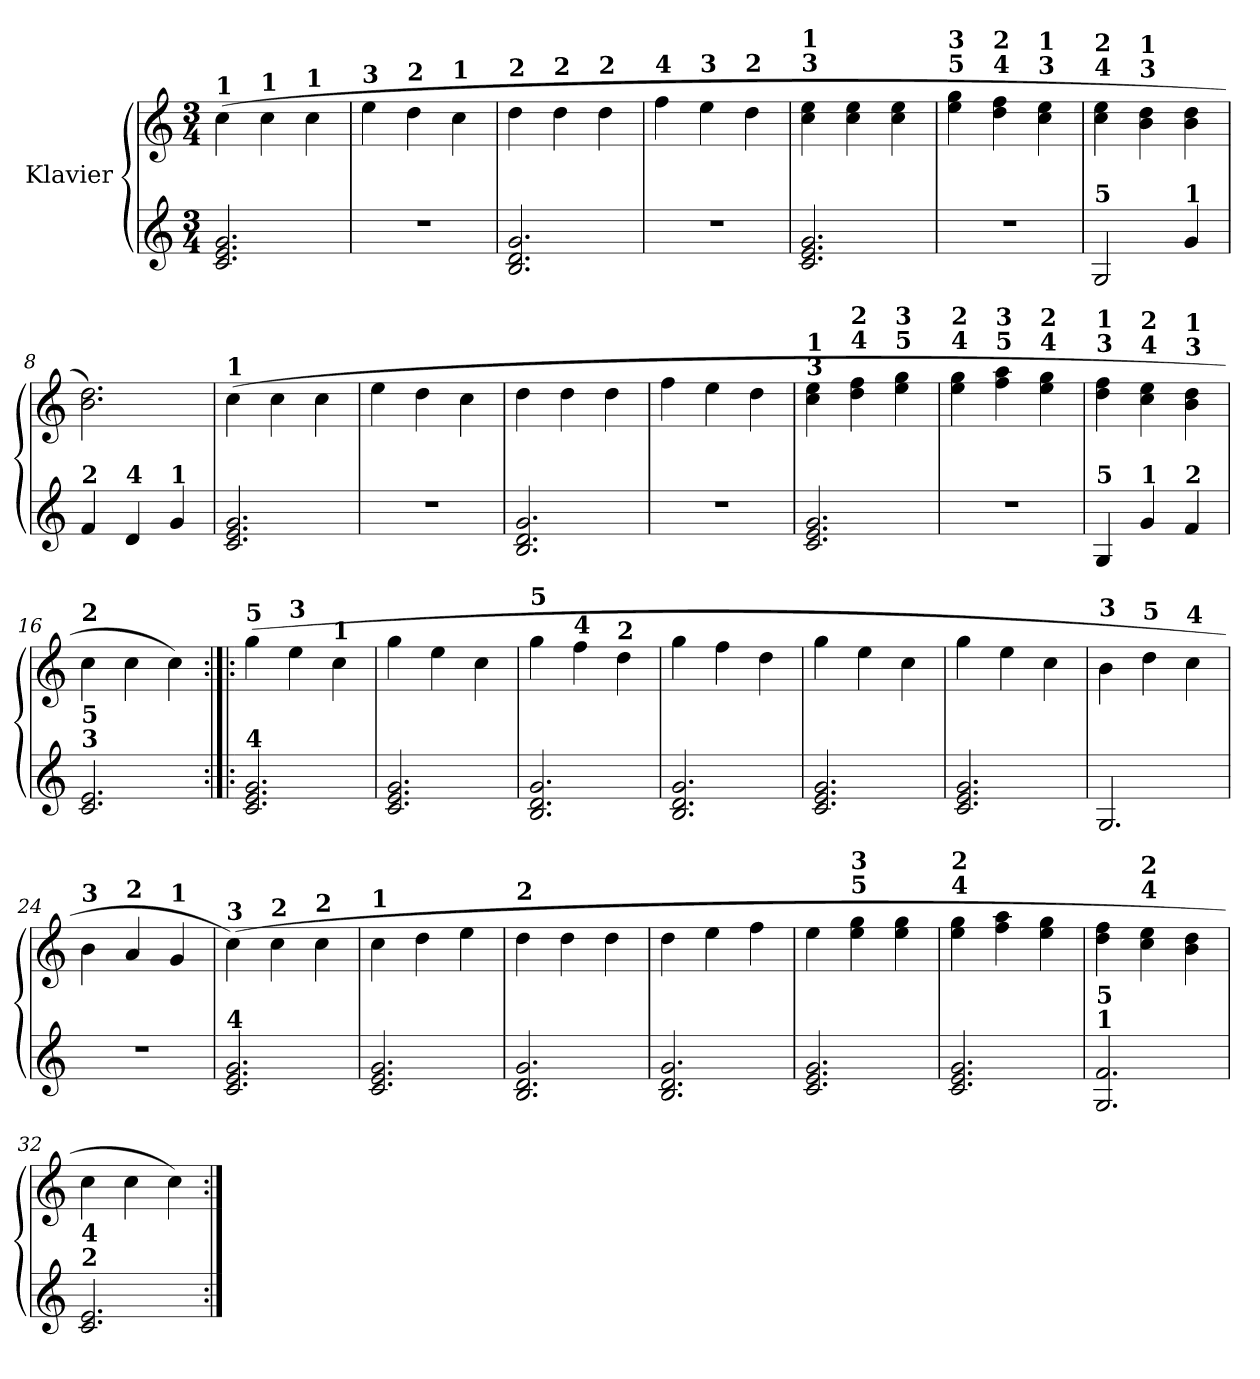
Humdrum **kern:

**kern	**kern
*part1	*part1
*staff2	*staff1
*I"Klavier	*
!!LO:PB:g=z
*clefG2	*clefG2
*k[]	*k[]
*C:	*C:
*M3/4	*M3/4
=1	=1
!	!LO:TX:a:B:t=1
2.ci/ 2.ei 2.gi	(4cci\
!	!LO:TX:a:B:t=1
.	4cci\
!	!LO:TX:a:B:t=1
.	4cci\
=2	=2
!	!LO:TX:a:B:t=3
!LO:N:vis=1	!
2.r	4eei\
!	!LO:TX:a:B:t=2
.	4ddi\
!	!LO:TX:a:B:t=1
.	4cci\
=3	=3
!	!LO:TX:a:B:t=2
2.Bi/ 2.di 2.gi	4ddi\
!	!LO:TX:a:B:t=2
.	4ddi\
!	!LO:TX:a:B:t=2
.	4ddi\
=4	=4
!	!LO:TX:a:B:t=4
!LO:N:vis=1	!
2.r	4ffi\
!	!LO:TX:a:B:t=3
.	4eei\
!	!LO:TX:a:B:t=2
.	4ddi\
=5	=5
!	!LO:TX:a:B:t=3
!	!LO:TX:B:t=1
2.ci/ 2.ei 2.gi	4cci\ 4eei
.	4cci\ 4eei
.	4cci\ 4eei
=6	=6
!	!LO:TX:a:B:t=5
!	!LO:TX:B:t=3
!LO:N:vis=1	!
2.r	4eei\ 4ggi
!	!LO:TX:a:B:t=4
!	!LO:TX:B:t=2
.	4ddi\ 4ffi
!	!LO:TX:a:B:t=3
!	!LO:TX:B:t=1
.	4cci\ 4eei
=7	=7
!	!LO:TX:a:B:t=4
!	!LO:TX:B:t=2
!LO:TX:a:B:t=5	!
2Gi/	4cci\ 4eei
!	!LO:TX:a:B:t=3
!	!LO:TX:B:t=1
.	4bi\ 4ddi
!LO:TX:a:B:t=1	!
4gi/	4bi\ 4ddi
=8	=8
!LO:TX:a:B:t=2	!
4fi/	2.bi\ 2.ddi)
!LO:TX:a:B:t=4	!
4di/	.
!LO:TX:a:B:t=1	!
4gi/	.
!!LO:LB:g=z
=9	=9
!	!LO:TX:a:B:t=1
2.ci/ 2.ei 2.gi	(4cci\
.	4cci\
.	4cci\
=10	=10
!LO:N:vis=1	!
2.r	4eei\
.	4ddi\
.	4cci\
=11	=11
2.Bi/ 2.di 2.gi	4ddi\
.	4ddi\
.	4ddi\
=12	=12
!LO:N:vis=1	!
2.r	4ffi\
.	4eei\
.	4ddi\
=13	=13
!	!LO:TX:a:B:t=3
!	!LO:TX:B:t=1
2.ci/ 2.ei 2.gi	4cci\ 4eei
!	!LO:TX:a:B:t=4
!	!LO:TX:B:t=2
.	4ddi\ 4ffi
!	!LO:TX:a:B:t=5
!	!LO:TX:B:t=3
.	4eei\ 4ggi
=14	=14
!	!LO:TX:a:B:t=4
!	!LO:TX:B:t=2
!LO:N:vis=1	!
2.r	4eei\ 4ggi
!	!LO:TX:a:B:t=5
!	!LO:TX:B:t=3
.	4ffi\ 4aai
!	!LO:TX:a:B:t=4
!	!LO:TX:B:t=2
.	4eei\ 4ggi
=15	=15
!	!LO:TX:a:B:t=3
!	!LO:TX:B:t=1
!LO:TX:a:B:t=5	!
4Gi/	4ddi\ 4ffi
!	!LO:TX:a:B:t=4
!	!LO:TX:B:t=2
!LO:TX:a:B:t=1	!
4gi/	4cci\ 4eei
!	!LO:TX:a:B:t=3
!	!LO:TX:B:t=1
!LO:TX:a:B:t=2	!
4fi/	4bi\ 4ddi
=16	=16
!	!LO:TX:a:B:t=2
!LO:TX:a:B:t=3	!
!LO:TX:B:t=5	!
2.ci/ 2.ei	4cci\
.	4cci\
.	4cci\)
!!LO:LB:g=z
=17:|!|:	=17:|!|:
!	!LO:TX:a:B:t=5
!LO:TX:a:B:t=4	!
2.ci/ 2.ei 2.gi	(4ggi\
!	!LO:TX:a:B:t=3
.	4eei\
!	!LO:TX:a:B:t=1
.	4cci\
=18	=18
2.ci/ 2.ei 2.gi	4ggi\
.	4eei\
.	4cci\
=19	=19
!	!LO:TX:a:B:t=5
2.Bi/ 2.di 2.gi	4ggi\
!	!LO:TX:a:B:t=4
.	4ffi\
!	!LO:TX:a:B:t=2
.	4ddi\
=20	=20
2.Bi/ 2.di 2.gi	4ggi\
.	4ffi\
.	4ddi\
=21	=21
2.ci/ 2.ei 2.gi	4ggi\
.	4eei\
.	4cci\
=22	=22
2.ci/ 2.ei 2.gi	4ggi\
.	4eei\
.	4cci\
=23	=23
!	!LO:TX:a:B:t=3
2.Gi/	4bi\
!	!LO:TX:a:B:t=5
.	4ddi\
!	!LO:TX:a:B:t=4
.	4cci\
=24	=24
!	!LO:TX:a:B:t=3
!LO:N:vis=1	!
2.r	4bi\
!	!LO:TX:a:B:t=2
.	4ai/
!	!LO:TX:a:B:t=1
.	4gi/
!!LO:LB:g=z
=25	=25
!	!LO:TX:a:B:t=3
!LO:TX:a:B:t=4	!
2.ci/ 2.ei 2.gi	(4cci\)
!	!LO:TX:a:B:t=2
.	4cci\
!	!LO:TX:a:B:t=2
.	4cci\
=26	=26
!	!LO:TX:a:B:t=1
2.ci/ 2.ei 2.gi	4cci\
.	4ddi\
.	4eei\
=27	=27
!	!LO:TX:a:B:t=2
2.Bi/ 2.di 2.gi	4ddi\
.	4ddi\
.	4ddi\
=28	=28
2.Bi/ 2.di 2.gi	4ddi\
.	4eei\
.	4ffi\
=29	=29
2.ci/ 2.ei 2.gi	4eei\
!	!LO:TX:a:B:t=5
!	!LO:TX:B:t=3
.	4eei\ 4ggi
.	4eei\ 4ggi
=30	=30
!	!LO:TX:a:B:t=4
!	!LO:TX:B:t=2
2.ci/ 2.ei 2.gi	4eei\ 4ggi
.	4ffi\ 4aai
.	4eei\ 4ggi
=31	=31
!LO:TX:a:B:t=1	!
!LO:TX:B:t=5	!
2.Gi/ 2.fi	4ddi\ 4ffi
!	!LO:TX:a:B:t=4
!	!LO:TX:B:t=2
.	4cci\ 4eei
.	4bi\ 4ddi
=32	=32
!LO:TX:a:B:t=2	!
!LO:TX:B:t=4	!
2.ci/ 2.ei	4cci\
.	4cci\
.	4cci\)
=:|!	=:|!
*-	*-
